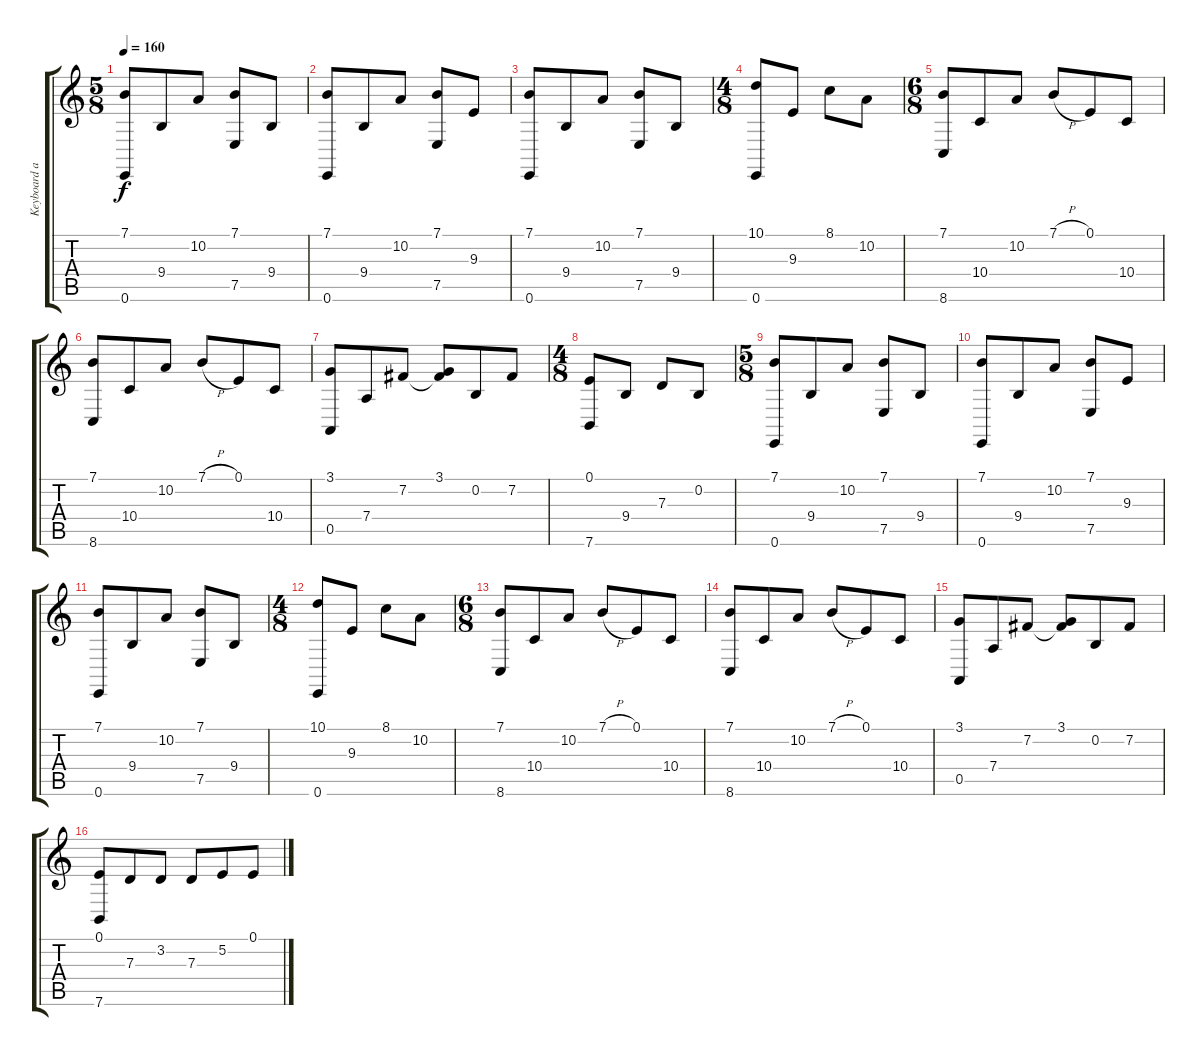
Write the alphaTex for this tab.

\track ("Keyboard arranged for guitar" "Keyboard a") {instrument brightacousticpiano}
\staff {score tabs}
\tuning (E4 B3 G3 D3 A2 E2) {hide}
\ts (5 8)
\tempo 160
\clef g2
\ks c
(7.1 0.6).8{dy f} 9.4.8 10.2.8 (7.1 7.5).8 9.4.8 |
(7.1 0.6).8 9.4.8 10.2.8 (7.1 7.5).8 9.3.8 |
(7.1 0.6).8 9.4.8 10.2.8 (7.1 7.5).8 9.4.8 |
\ts (4 8)
(10.1 0.6).8 9.3.8 8.1.8 10.2.8 |
\ts (6 8)
(7.1 8.6).8 10.4.8 10.2.8 7.1{h}.8 0.1.8 10.4.8 |
(7.1 8.6).8 10.4.8 10.2.8 7.1{h}.8 0.1.8 10.4.8 |
(3.1 0.5).8 7.4.8 7.2.8 (3.1 7.2{t}).8 0.2.8 7.2.8 |
\ts (4 8)
(0.1 7.6).8 9.4.8 7.3.8 0.2.8 |
\ts (5 8)
(7.1 0.6).8 9.4.8 10.2.8 (7.1 7.5).8 9.4.8 |
(7.1 0.6).8 9.4.8 10.2.8 (7.1 7.5).8 9.3.8 |
(7.1 0.6).8 9.4.8 10.2.8 (7.1 7.5).8 9.4.8 |
\ts (4 8)
(10.1 0.6).8 9.3.8 8.1.8 10.2.8 |
\ts (6 8)
(7.1 8.6).8 10.4.8 10.2.8 7.1{h}.8 0.1.8 10.4.8 |
(7.1 8.6).8 10.4.8 10.2.8 7.1{h}.8 0.1.8 10.4.8 |
(3.1 0.5).8 7.4.8 7.2.8 (3.1 7.2{t}).8 0.2.8 7.2.8 |
(0.1 7.6).8 7.3.8 3.2.8 7.3.8 5.2.8 0.1.8
